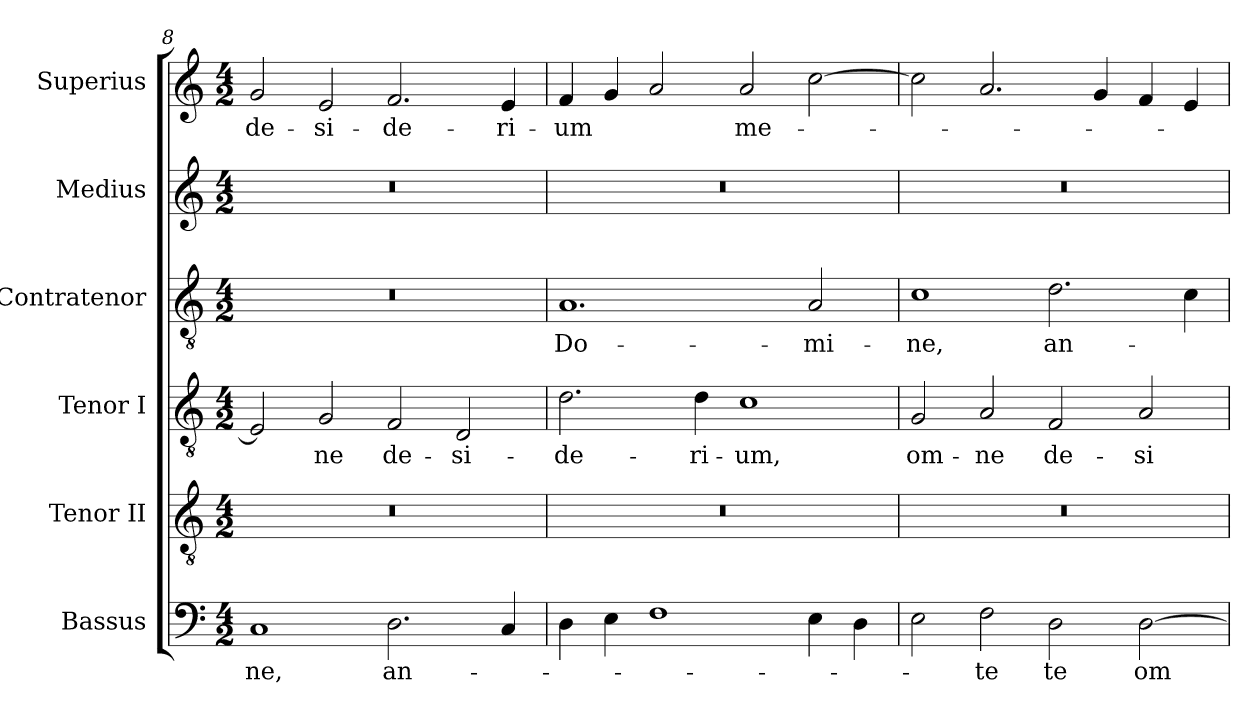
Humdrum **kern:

**kern	**text	**kern	**kern	**text	**kern	**text	**kern	**kern	**text
*part6	*part6	*part5	*part4	*part4	*part3	*part3	*part2	*part1	*part1
*staff6	*staff6	*staff5	*staff4	*staff4	*staff3	*staff3	*staff2	*staff1	*staff1
*I"Bassus	*	*I"Tenor II	*I"Tenor I	*	*I"Contratenor	*	*I"Medius	*I"Superius	*
*I'B.	*	*I'T. II	*I'T. I	*	*I'Ct.	*	*I'M.	*I'S.	*
*clefF4	*	*clefGv2	*clefGv2	*	*clefGv2	*	*clefG2	*clefG2	*
*	*	*ITrd7c12	*ITrd7c12	*	*ITrd7c12	*	*	*	*
*k[]	*	*k[]	*k[]	*	*k[]	*	*k[]	*k[]	*
*C:	*	*C:	*C:	*	*C:	*	*C:	*C:	*
*M4/2	*	*M4/2	*M4/2	*	*M4/2	*	*M4/2	*M4/2	*
=8	=8	=8	=8	=8	=8	=8	=8	=8	=8
!	!LO:LY:b:color=#000000	!LO:N:vis=1	!	!	!LO:N:vis=1	!	!LO:N:vis=1	!	!
!	!	!	!	!	!	!	!	!	!LO:LY:b:color=#000000
1Ci	-ne,	0r	2EEi/]	.	0r	.	0r	2gi/	de-
!	!	!	!	!LO:LY:b:color=#000000	!	!	!	!	!
!	!	!	!	!	!	!	!	!	!LO:LY:b:color=#000000
.	.	.	2GGi/	-ne	.	.	.	2ei/	-si-
!	!LO:LY:b:color=#000000	!	!	!	!	!	!	!	!
!	!	!	!	!LO:LY:b:color=#000000	!	!	!	!	!
!	!	!	!	!	!	!	!	!	!LO:LY:b:color=#000000
2.Di\	an-	.	2FFi/	de-	.	.	.	2.fi/	-de-
!	!	!	!	!LO:LY:b:color=#000000	!	!	!	!	!
.	.	.	2DDi/	-si-	.	.	.	.	.
!	!	!	!	!	!	!	!	!	!LO:LY:b:color=#000000
4Ci/	.	.	.	.	.	.	.	4ei/	-ri-
!!LO:PB:g=z
=9	=9	=9	=9	=9	=9	=9	=9	=9	=9
!	!	!LO:N:vis=1	!	!	!	!	!	!	!
!	!	!	!	!LO:LY:b:color=#000000	!	!	!	!	!
!	!	!	!	!	!	!LO:LY:b:color=#000000	!LO:N:vis=1	!	!
!	!	!	!	!	!	!	!	!	!LO:LY:b:color=#000000
4Di\	.	0r	2.Di\	-de-	1.AAi	Do-	0r	4fi/	-um
4Ei\	.	.	.	.	.	.	.	4gi/	.
1Fi	.	.	.	.	.	.	.	2ai/	.
!	!	!	!	!LO:LY:b:color=#000000	!	!	!	!	!
.	.	.	4Di\	-ri-	.	.	.	.	.
!	!	!	!	!LO:LY:b:color=#000000	!	!	!	!	!
!	!	!	!	!	!	!	!	!	!LO:LY:b:color=#000000
.	.	.	1Ci	-um,	.	.	.	2ai/	me-
!	!	!	!	!	!	!LO:LY:b:color=#000000	!	!	!
4Ei\	.	.	.	.	2AAi/	-mi-	.	[>2cci\	.
4Di\	.	.	.	.	.	.	.	.	.
=10	=10	=10	=10	=10	=10	=10	=10	=10	=10
!	!	!LO:N:vis=1	!	!	!	!	!	!	!
!	!	!	!	!LO:LY:b:color=#000000	!	!	!	!	!
!	!	!	!	!	!	!LO:LY:b:color=#000000	!LO:N:vis=1	!	!
2Ei\	.	0r	2GGi/	om-	1Ci	-ne,	0r	2cci\]	.
!	!LO:LY:b:color=#000000	!	!	!	!	!	!	!	!
!	!	!	!	!LO:LY:b:color=#000000	!	!	!	!	!
2Fi\	-te	.	2AAi/	-ne	.	.	.	2.ai/	.
!	!LO:LY:b:color=#000000	!	!	!	!	!	!	!	!
!	!	!	!	!LO:LY:b:color=#000000	!	!	!	!	!
!	!	!	!	!	!	!LO:LY:b:color=#000000	!	!	!
2Di\	te	.	2FFi/	de-	2.Di\	an-	.	.	.
.	.	.	.	.	.	.	.	4gi/	.
!	!LO:LY:b:color=#000000	!	!	!	!	!	!	!	!
!	!	!	!	!LO:LY:b:color=#000000	!	!	!	!	!
[>2Di\	om-	.	2AAi/	-si-	.	.	.	4fi/	.
.	.	.	.	.	4Ci\	.	.	4ei/	.
=	=	=	=	=	=	=	=	=	=
*-	*-	*-	*-	*-	*-	*-	*-	*-	*-
